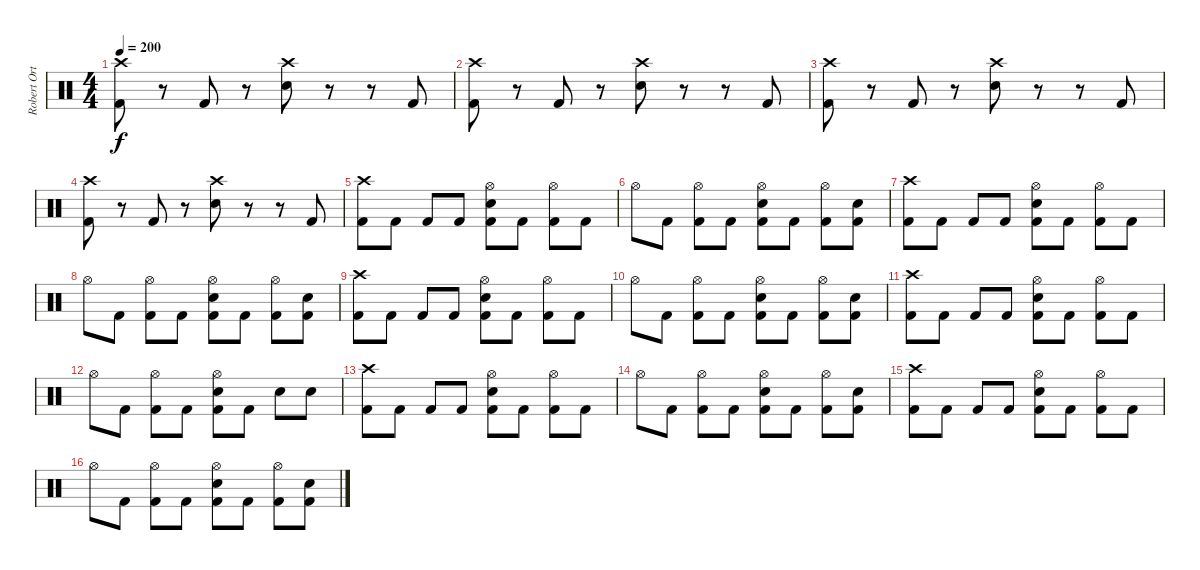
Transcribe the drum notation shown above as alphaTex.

\track ("Robert Ortiz" "Robert Ort") {instrument percussion}
\staff {score}
\articulation defaults
\ts (4 4)
\tempo 200
\clef neutral
\ks c
("Crash high (hit)" "Kick (hit) 2").8{dy f} r.8 "Kick (hit) 2".8 r.8 ("Crash high (hit)" "Electric Snare (hit)").8 r.8 r.8 "Kick (hit) 2".8 |
("Crash high (hit)" "Kick (hit) 2").8 r.8 "Kick (hit) 2".8 r.8 ("Crash high (hit)" "Electric Snare (hit)").8 r.8 r.8 "Kick (hit) 2".8 |
("Crash high (hit)" "Kick (hit) 2").8 r.8 "Kick (hit) 2".8 r.8 ("Crash high (hit)" "Electric Snare (hit)").8 r.8 r.8 "Kick (hit) 2".8 |
("Crash high (hit)" "Kick (hit) 2").8 r.8 "Kick (hit) 2".8 r.8 ("Crash high (hit)" "Electric Snare (hit)").8 r.8 r.8 "Kick (hit) 2".8 |
("Crash high (hit)" "Kick (hit) 2").8{volume 12} "Kick (hit) 2".8 "Kick (hit) 2".8 "Kick (hit) 2".8 ("Hi-Hat (open)" "Electric Snare (hit)" "Kick (hit) 2").8 "Kick (hit) 2".8 ("Hi-Hat (open)" "Kick (hit) 2").8 "Kick (hit) 2".8 |
"Hi-Hat (open)".8 "Kick (hit) 2".8 ("Hi-Hat (open)" "Kick (hit) 2").8 "Kick (hit) 2".8 ("Hi-Hat (open)" "Electric Snare (hit)" "Kick (hit) 2").8 "Kick (hit) 2".8 ("Hi-Hat (open)" "Kick (hit) 2").8 ("Electric Snare (hit)" "Kick (hit) 2").8 |
("Crash high (hit)" "Kick (hit) 2").8 "Kick (hit) 2".8 "Kick (hit) 2".8 "Kick (hit) 2".8 ("Hi-Hat (open)" "Electric Snare (hit)" "Kick (hit) 2").8 "Kick (hit) 2".8 ("Hi-Hat (open)" "Kick (hit) 2").8 "Kick (hit) 2".8 |
"Hi-Hat (open)".8 "Kick (hit) 2".8 ("Hi-Hat (open)" "Kick (hit) 2").8 "Kick (hit) 2".8 ("Hi-Hat (open)" "Electric Snare (hit)" "Kick (hit) 2").8 "Kick (hit) 2".8 ("Hi-Hat (open)" "Kick (hit) 2").8 ("Electric Snare (hit)" "Kick (hit) 2").8 |
("Crash high (hit)" "Kick (hit) 2").8 "Kick (hit) 2".8 "Kick (hit) 2".8 "Kick (hit) 2".8 ("Hi-Hat (open)" "Electric Snare (hit)" "Kick (hit) 2").8 "Kick (hit) 2".8 ("Hi-Hat (open)" "Kick (hit) 2").8 "Kick (hit) 2".8 |
"Hi-Hat (open)".8 "Kick (hit) 2".8 ("Hi-Hat (open)" "Kick (hit) 2").8 "Kick (hit) 2".8 ("Hi-Hat (open)" "Electric Snare (hit)" "Kick (hit) 2").8 "Kick (hit) 2".8 ("Hi-Hat (open)" "Kick (hit) 2").8 ("Electric Snare (hit)" "Kick (hit) 2").8 |
("Crash high (hit)" "Kick (hit) 2").8 "Kick (hit) 2".8 "Kick (hit) 2".8 "Kick (hit) 2".8 ("Hi-Hat (open)" "Electric Snare (hit)" "Kick (hit) 2").8 "Kick (hit) 2".8 ("Hi-Hat (open)" "Kick (hit) 2").8 "Kick (hit) 2".8 |
"Hi-Hat (open)".8 "Kick (hit) 2".8 ("Hi-Hat (open)" "Kick (hit) 2").8 "Kick (hit) 2".8 ("Hi-Hat (open)" "Electric Snare (hit)" "Kick (hit) 2").8 "Kick (hit) 2".8 "Electric Snare (hit)".8 "Electric Snare (hit)".8 |
("Crash high (hit)" "Kick (hit) 2").8{volume 12} "Kick (hit) 2".8 "Kick (hit) 2".8 "Kick (hit) 2".8 ("Hi-Hat (open)" "Electric Snare (hit)" "Kick (hit) 2").8 "Kick (hit) 2".8 ("Hi-Hat (open)" "Kick (hit) 2").8 "Kick (hit) 2".8 |
"Hi-Hat (open)".8 "Kick (hit) 2".8 ("Hi-Hat (open)" "Kick (hit) 2").8 "Kick (hit) 2".8 ("Hi-Hat (open)" "Electric Snare (hit)" "Kick (hit) 2").8 "Kick (hit) 2".8 ("Hi-Hat (open)" "Kick (hit) 2").8 ("Electric Snare (hit)" "Kick (hit) 2").8 |
("Crash high (hit)" "Kick (hit) 2").8 "Kick (hit) 2".8 "Kick (hit) 2".8 "Kick (hit) 2".8 ("Hi-Hat (open)" "Electric Snare (hit)" "Kick (hit) 2").8 "Kick (hit) 2".8 ("Hi-Hat (open)" "Kick (hit) 2").8 "Kick (hit) 2".8 |
"Hi-Hat (open)".8 "Kick (hit) 2".8 ("Hi-Hat (open)" "Kick (hit) 2").8 "Kick (hit) 2".8 ("Hi-Hat (open)" "Electric Snare (hit)" "Kick (hit) 2").8 "Kick (hit) 2".8 ("Hi-Hat (open)" "Kick (hit) 2").8 ("Electric Snare (hit)" "Kick (hit) 2").8
